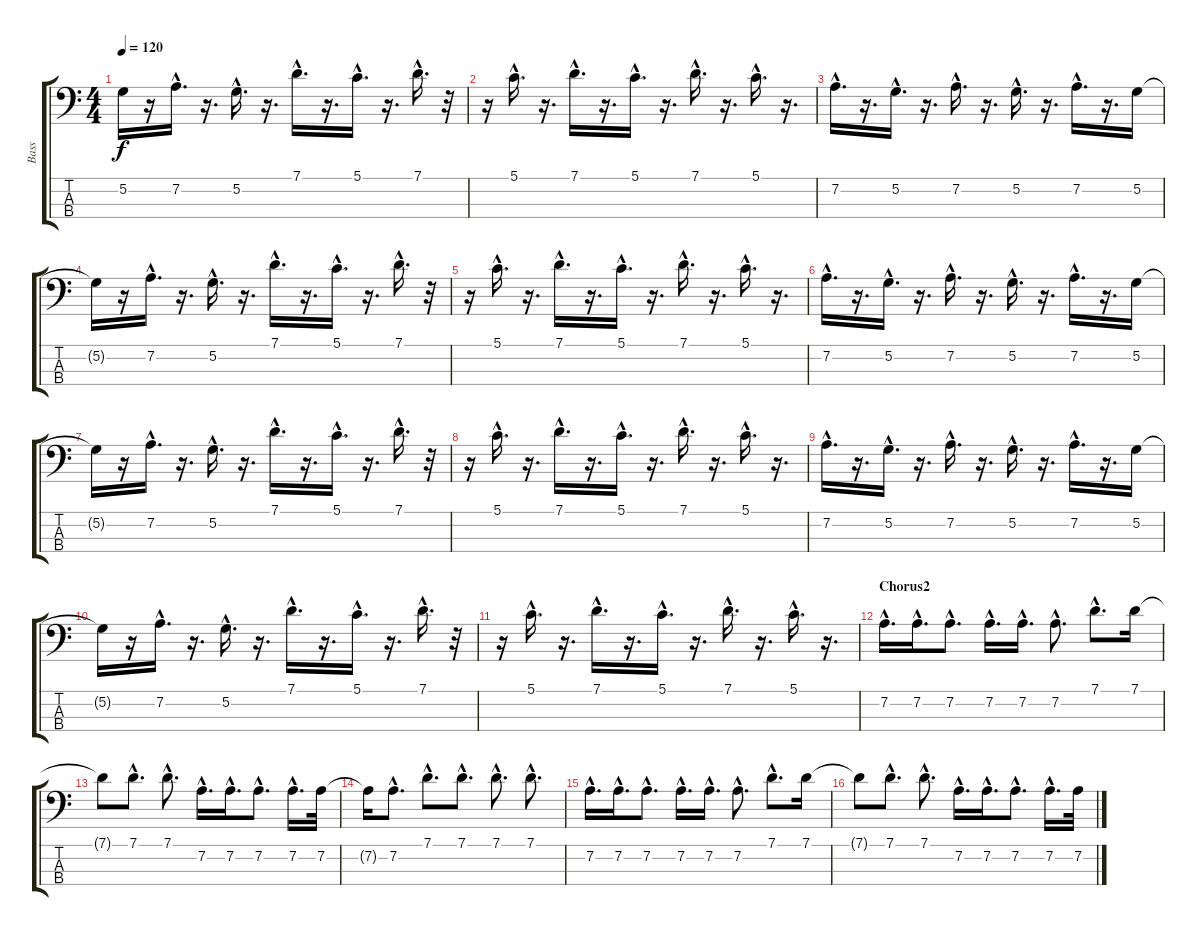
\track ("Bass" "Bass") {instrument slapbass2}
\staff {score tabs}
\tuning (G2 D2 A1 E1) {hide}
\ts (4 4)
\tempo 120
\clef f4
\ks c
5.2{t}.16{dy f} r.16 7.2{hac}.16{d} r.16{d} 5.2{hac}.16{d} r.16{d} 7.1{hac}.16{d} r.16{d} 5.1{hac}.16{d} r.16{d} 7.1{hac}.16{d} r.32 |
r.16 5.1{hac}.16{d} r.16{d} 7.1{hac}.16{d} r.16{d} 5.1{hac}.16{d} r.16{d} 7.1{hac}.16{d} r.16{d} 5.1{hac}.16{d} r.16{d} |
7.2{hac}.16{d} r.16{d} 5.2{hac}.16{d} r.16{d} 7.2{hac}.16{d} r.16{d} 5.2{hac}.16{d} r.16{d} 7.2{hac}.16{d} r.16{d} 5.2.16 |
5.2{t}.16 r.16 7.2{hac}.16{d} r.16{d} 5.2{hac}.16{d} r.16{d} 7.1{hac}.16{d} r.16{d} 5.1{hac}.16{d} r.16{d} 7.1{hac}.16{d} r.32 |
r.16 5.1{hac}.16{d} r.16{d} 7.1{hac}.16{d} r.16{d} 5.1{hac}.16{d} r.16{d} 7.1{hac}.16{d} r.16{d} 5.1{hac}.16{d} r.16{d} |
7.2{hac}.16{d} r.16{d} 5.2{hac}.16{d} r.16{d} 7.2{hac}.16{d} r.16{d} 5.2{hac}.16{d} r.16{d} 7.2{hac}.16{d} r.16{d} 5.2.16 |
5.2{t}.16 r.16 7.2{hac}.16{d} r.16{d} 5.2{hac}.16{d} r.16{d} 7.1{hac}.16{d} r.16{d} 5.1{hac}.16{d} r.16{d} 7.1{hac}.16{d} r.32 |
r.16 5.1{hac}.16{d} r.16{d} 7.1{hac}.16{d} r.16{d} 5.1{hac}.16{d} r.16{d} 7.1{hac}.16{d} r.16{d} 5.1{hac}.16{d} r.16{d} |
7.2{hac}.16{d} r.16{d} 5.2{hac}.16{d} r.16{d} 7.2{hac}.16{d} r.16{d} 5.2{hac}.16{d} r.16{d} 7.2{hac}.16{d} r.16{d} 5.2.16 |
5.2{t}.16 r.16 7.2{hac}.16{d} r.16{d} 5.2{hac}.16{d} r.16{d} 7.1{hac}.16{d} r.16{d} 5.1{hac}.16{d} r.16{d} 7.1{hac}.16{d} r.32 |
r.16 5.1{hac}.16{d} r.16{d} 7.1{hac}.16{d} r.16{d} 5.1{hac}.16{d} r.16{d} 7.1{hac}.16{d} r.16{d} 5.1{hac}.16{d} r.16{d} |
\section ("" "Chorus2")
7.2{hac}.16{d} 7.2{hac}.16{d} 7.2{hac}.8{d} 7.2{hac}.16{d} 7.2{hac}.16{d} 7.2{hac}.8{d} 7.1{hac}.8{d} 7.1.16 |
7.1{t}.8 7.1{hac}.8{d} 7.1{hac}.8{d} 7.2{hac}.16{d} 7.2{hac}.16{d} 7.2{hac}.8{d} 7.2{hac}.16{d} 7.2.32 |
7.2{t}.16 7.2{hac}.8{d} 7.1{hac}.8{d} 7.1{hac}.8{d} 7.1{hac}.8{d} 7.1{hac}.8{d} |
7.2{hac}.16{d} 7.2{hac}.16{d} 7.2{hac}.8{d} 7.2{hac}.16{d} 7.2{hac}.16{d} 7.2{hac}.8{d} 7.1{hac}.8{d} 7.1.16 |
7.1{t}.8 7.1{hac}.8{d} 7.1{hac}.8{d} 7.2{hac}.16{d} 7.2{hac}.16{d} 7.2{hac}.8{d} 7.2{hac}.16{d} 7.2.32
